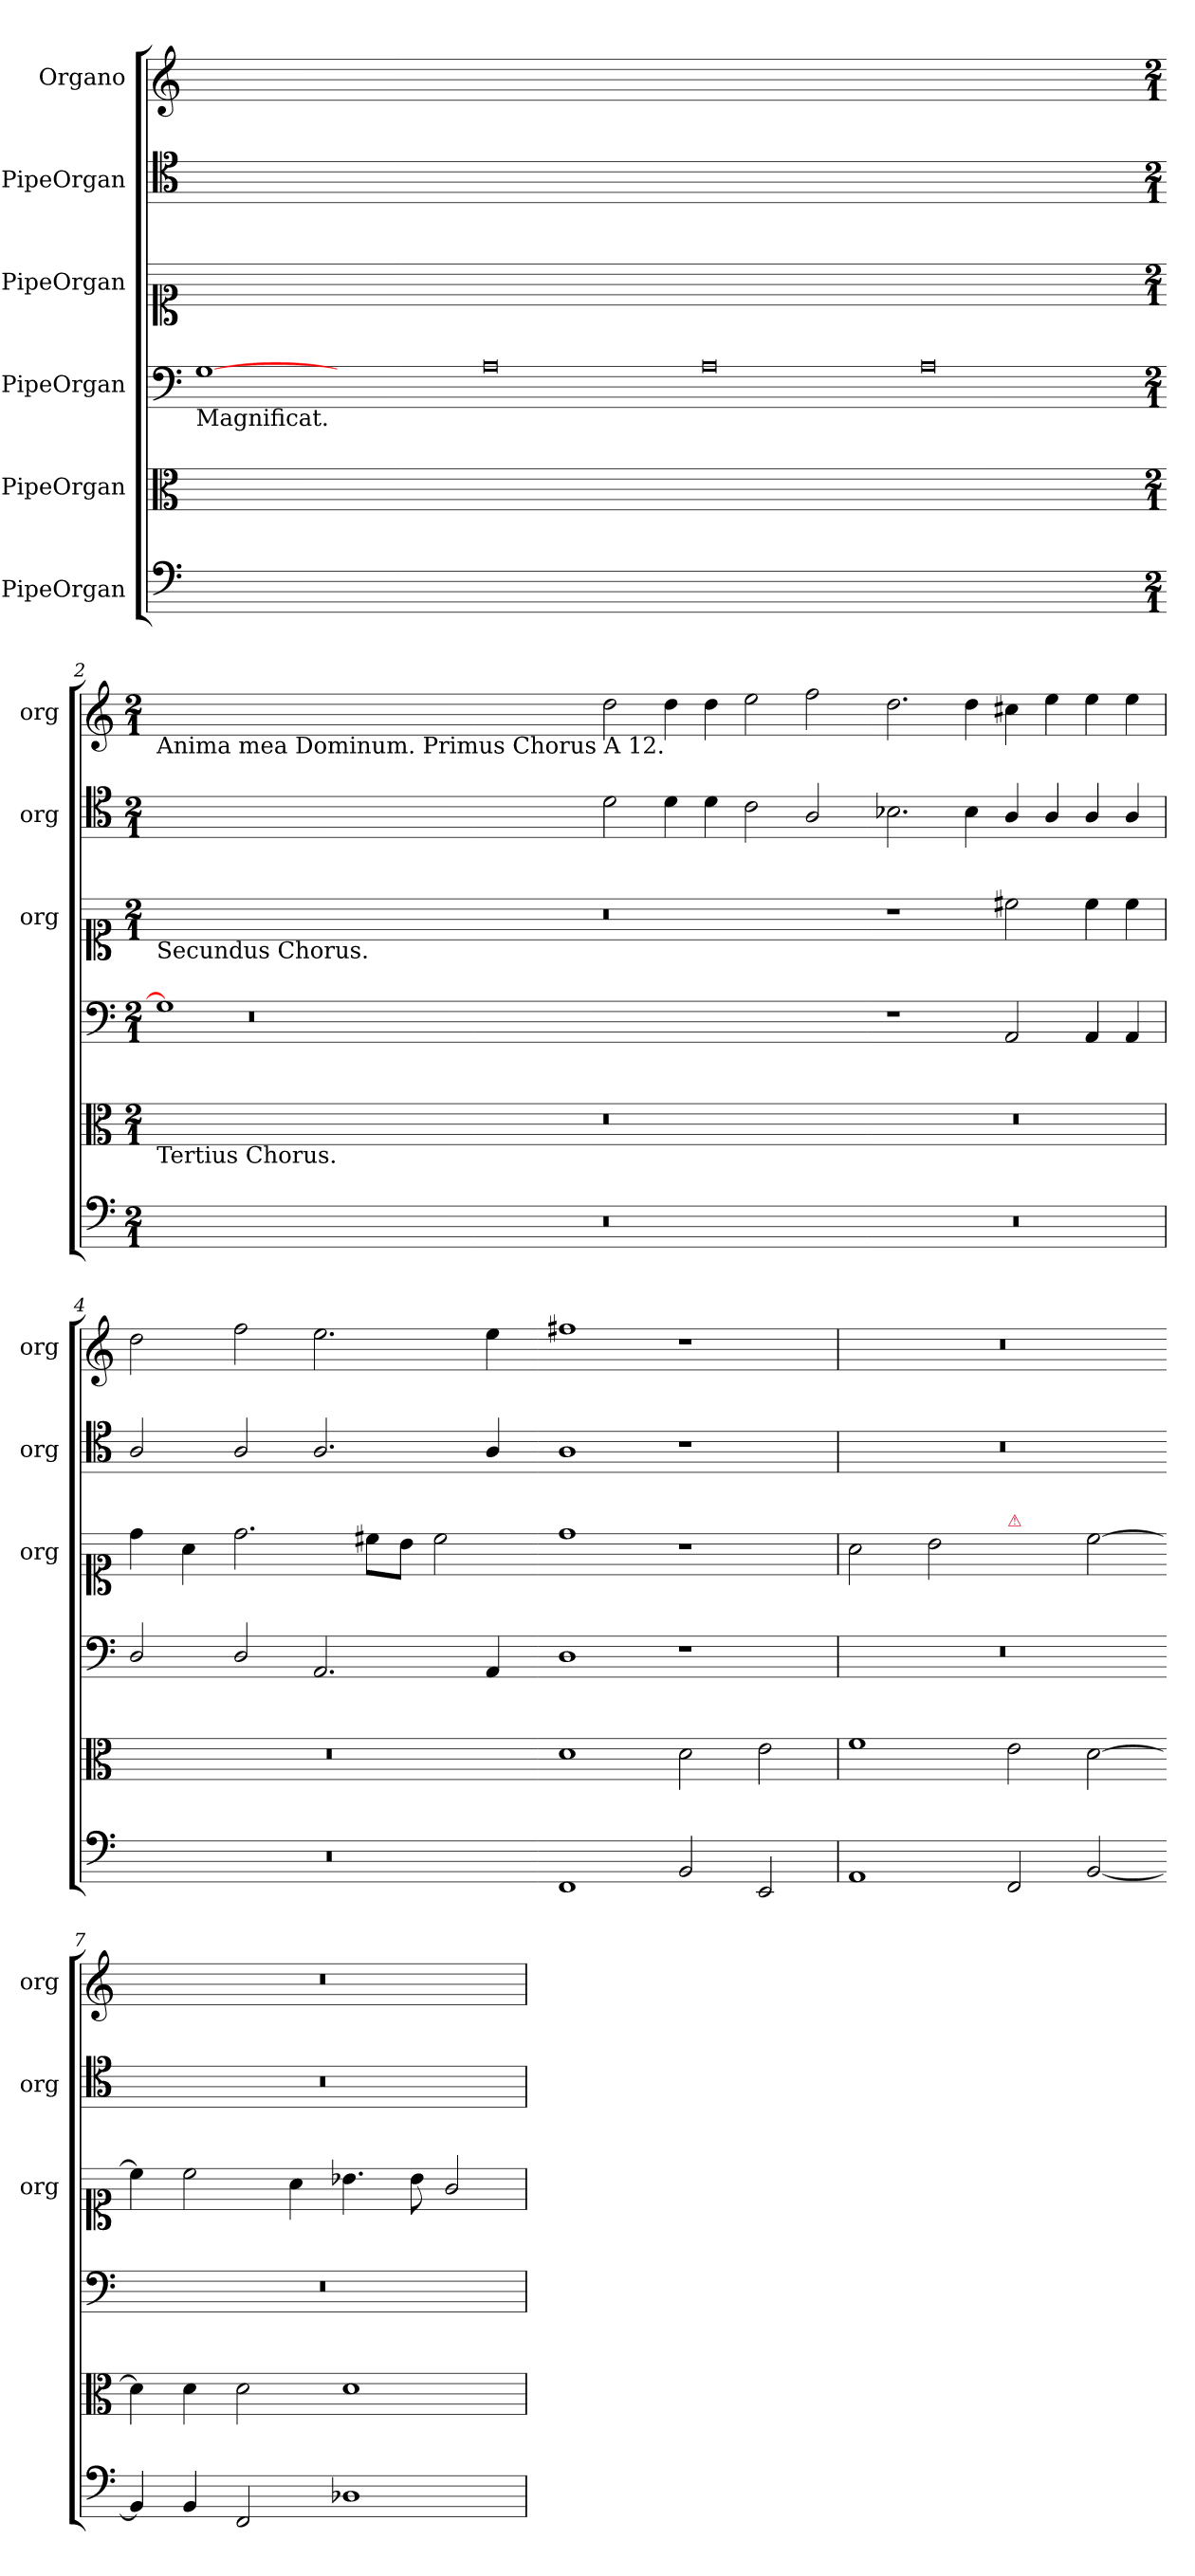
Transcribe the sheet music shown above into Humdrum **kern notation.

**kern	**kern	**kern	**kern	**kern	**kern
*part6	*part5	*part4	*part3	*part2	*part1
*staff6	*staff5	*staff4	*staff3	*staff2	*staff1
*I"PipeOrgan	*I"PipeOrgan	*I"PipeOrgan	*I"PipeOrgan	*I"PipeOrgan	*I"Organo
*	*	*	*I'org	*I'org	*I'org
*clefF5	*clefC3	*clefF4	*clefC1	*clefC4	*clefG2
*k[]	*k[]	*k[]	*k[]	*k[]	*k[]
=1	=1	=1	=1	=1	=1
!	!	!LO:TX:b:t=Magnificat.	!	!	!
1ryy	1ryy	[1G	1ryy	1ryy	1ryy
1%7ryy	1%7ryy	1ryy	1%7ryy	1%7ryy	1%7ryy
.	.	0A	.	.	.
.	.	0A	.	.	.
.	.	0A	.	.	.
=2-	=2-	=2-	=2-	=2-	=2-
*M2/1	*M2/1	*M2/1	*M2/1	*M2/1	*M2/1
!	!	!	!	!	!LO:TX:b:t=Anima mea Dominum. Primus Chorus A 12.
!	!	!	!LO:TX:b:t=Secundus Chorus.	!	!
!	!LO:TX:b:t=Tertius Chorus.	!	!	!	!
1%7ryy	1%7ryy	1G]	1%7ryy	1%7ryy	1%7ryy
.	.	0r	.	.	.
.	.	00.ryy	.	.	.
0r	0r	.	0r	2d\	2dd\
.	.	.	.	4d\	4dd\
.	.	.	.	4d\	4dd\
.	.	.	.	2c\	2ee\
.	.	.	.	2A/	2ff\
=3-	=3-	=3-	=3-	=3-	=3-
0r	0r	1r	1r	2.B-X\	2.dd\
.	.	.	.	4B-\	4dd\
.	.	2AA/	2cc#X\	4A/	4cc#X\
.	.	.	.	4A/	4ee\
.	.	4AA/	4cc#\	4A/	4ee\
.	.	4AA/	4cc#\	4A/	4ee\
=4	=4	=4	=4	=4	=4
0r	0r	2D/	4dd\	2A/	2dd\
.	.	.	4a\	.	.
.	.	2D/	2.dd\	2A/	2ff\
.	.	2.AA/	.	2.A/	2.ee\
.	.	.	8cc#X\L	.	.
.	.	.	8b\J	.	.
.	.	.	2cc#\	.	.
.	.	4AA/	.	4A/	4ee\
=5-	=5-	=5-	=5-	=5-	=5-
1DD	1d	1D	1dd	1A	1ff#X
2GG/	2d\	1r	1r	1r	1r
2CC/	2e\	.	.	.	.
=6	=6	=6	=6	=6	=6
1FF	1f	0r	2a\	0r	0r
.	.	.	2b\	.	.
!	!	!	!LO:TX:a:color=crimson:t=⚠	!	!
2DD/	2e\	.	2ryy	.	.
[2GG/	[2d\	.	[2cc\	.	.
=7-	=7-	=7-	=7-	=7-	=7-
4GG/]	4d\]	0r	4cc\]	0r	0r
4GG/	4d\	.	2cc\	.	.
2DD/	2d\	.	.	.	.
.	.	.	4a\	.	.
1BB-X	1d	.	4.b-X\	.	.
.	.	.	8b-\	.	.
.	.	.	2g/	.	.
=	=	=	=	=	=
*-	*-	*-	*-	*-	*-
